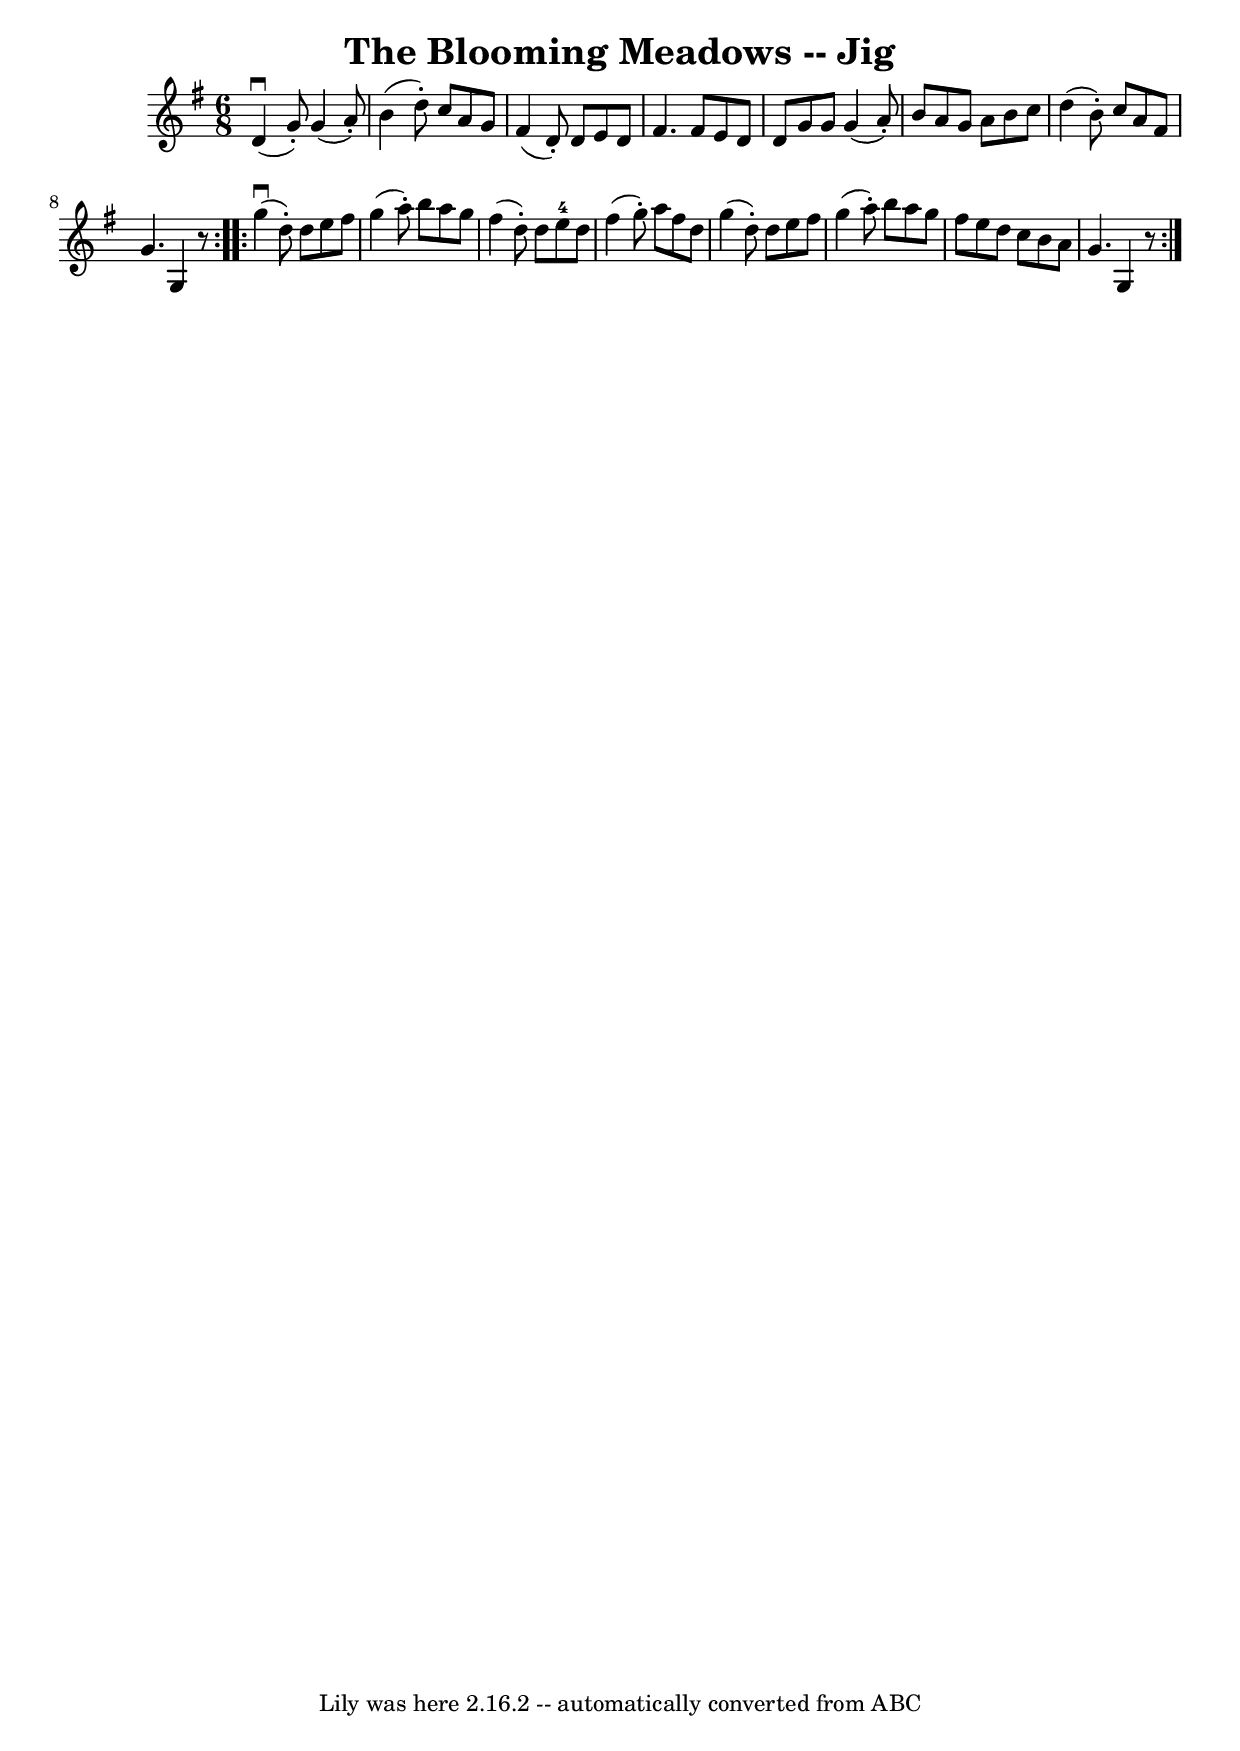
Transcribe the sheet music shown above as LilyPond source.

\version "2.7.40"
\include "Mammoth.ily"
\header {
	%% book = "Ryan's Mammoth Collection"
	crossRefNumber = "1"
	footnotes = "\\\\85 438"
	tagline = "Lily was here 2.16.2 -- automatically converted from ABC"
	title = "The Blooming Meadows -- Jig"
}
voicedefault =  {


\repeat volta 2 {
\time 6/8 
\key g \major d'4^\downbow(g'8 -.) g'4 (a'8 -.)   
|
 b'4 (d''8 -.) c''8 a'8 g'8    |
 fis'4 (d'8 
-.) d'8 e'8 d'8    |
 fis'4. fis'8 e'8 d'8    
|
 d'8 g'8 g'8 g'4 (a'8 -.)   |
 b'8 a'8    
g'8 a'8 b'8 c''8    |
 d''4 (b'8 -.) c''8 a'8    
fis'8    |
 g'4. g4    r8   }     \repeat volta 2 { g''4 
^\downbow(d''8 -.) d''8 e''8 fis''8    |
 g''4 (a''8 -. 
-) b''8 a''8 g''8    |
 fis''4 (d''8 -.) d''8 e''8 
-4 d''8    |
 fis''4 (g''8 -.) a''8 fis''8 d''8    
|
 g''4 (d''8 -.) d''8 e''8 fis''8    |
 g''4 (
 a''8 -.) b''8 a''8 g''8    |
 fis''8 e''8 d''8 c''8 
 b'8 a'8    |
 g'4. g4    r8   }   
}

\score{
    <<

	\context Staff="default"
	{
	    \voicedefault 
	}

    >>
	\layout {
	}
	\midi {}
}
